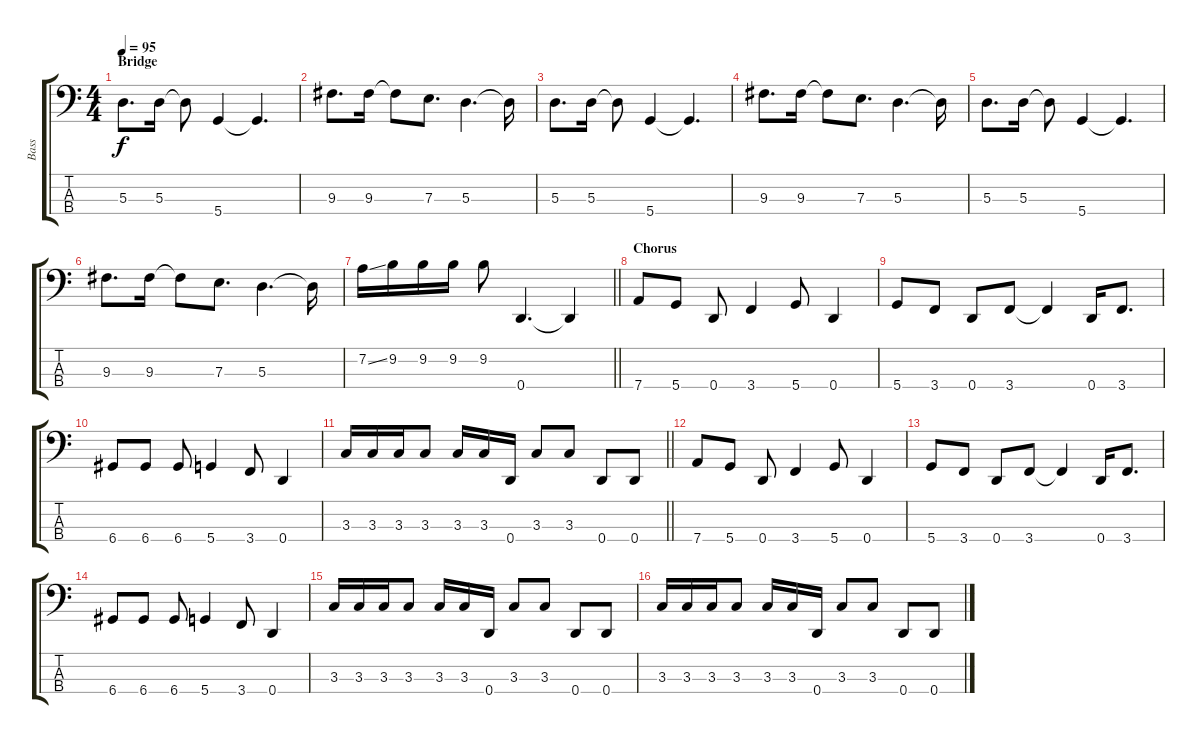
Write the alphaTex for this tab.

\track ("Bass" "Bass") {instrument electricbassfinger}
\staff {score tabs}
\tuning (G2 D2 A1 D1) {hide}
\ts (4 4)
\section ("" "Bridge")
\tempo 95
\clef f4
\ks c
5.3.8{d dy f} 5.3.16 5.3{t}.8 5.4.4 5.4{t}.4{d} |
9.3.8{d} 9.3.16 9.3{t}.8 7.3.8{d} 5.3.4{d} 5.3{t}.16 |
5.3.8{d} 5.3.16 5.3{t}.8 5.4.4 5.4{t}.4{d} |
9.3.8{d} 9.3.16 9.3{t}.8 7.3.8{d} 5.3.4{d} 5.3{t}.16 |
5.3.8{d} 5.3.16 5.3{t}.8 5.4.4 5.4{t}.4{d} |
9.3.8{d} 9.3.16 9.3{t}.8 7.3.8{d} 5.3.4{d} 5.3{t}.16 |
\barLineRight lightlight
7.2{ss}.16 9.2.16 9.2.16 9.2.16 9.2.8 0.4.4{d} 0.4{t}.4 |
\section ("" "Chorus")
7.4.8 5.4.8 0.4.8 3.4.4 5.4.8 0.4.4 |
5.4.8 3.4.8 0.4.8 3.4.8 3.4{t}.4 0.4.16 3.4.8{d} |
6.4.8 6.4.8 6.4.8 5.4.4 3.4.8 0.4.4 |
\barLineRight lightlight
3.3.16 3.3.16 3.3.16 3.3.8 3.3.16 3.3.16 0.4.16 3.3.8 3.3.8 0.4.8 0.4.8 |
7.4.8 5.4.8 0.4.8 3.4.4 5.4.8 0.4.4 |
5.4.8 3.4.8 0.4.8 3.4.8 3.4{t}.4 0.4.16 3.4.8{d} |
6.4.8 6.4.8 6.4.8 5.4.4 3.4.8 0.4.4 |
3.3.16 3.3.16 3.3.16 3.3.8 3.3.16 3.3.16 0.4.16 3.3.8 3.3.8 0.4.8 0.4.8 |
3.3.16 3.3.16 3.3.16 3.3.8 3.3.16 3.3.16 0.4.16 3.3.8 3.3.8 0.4.8 0.4.8
